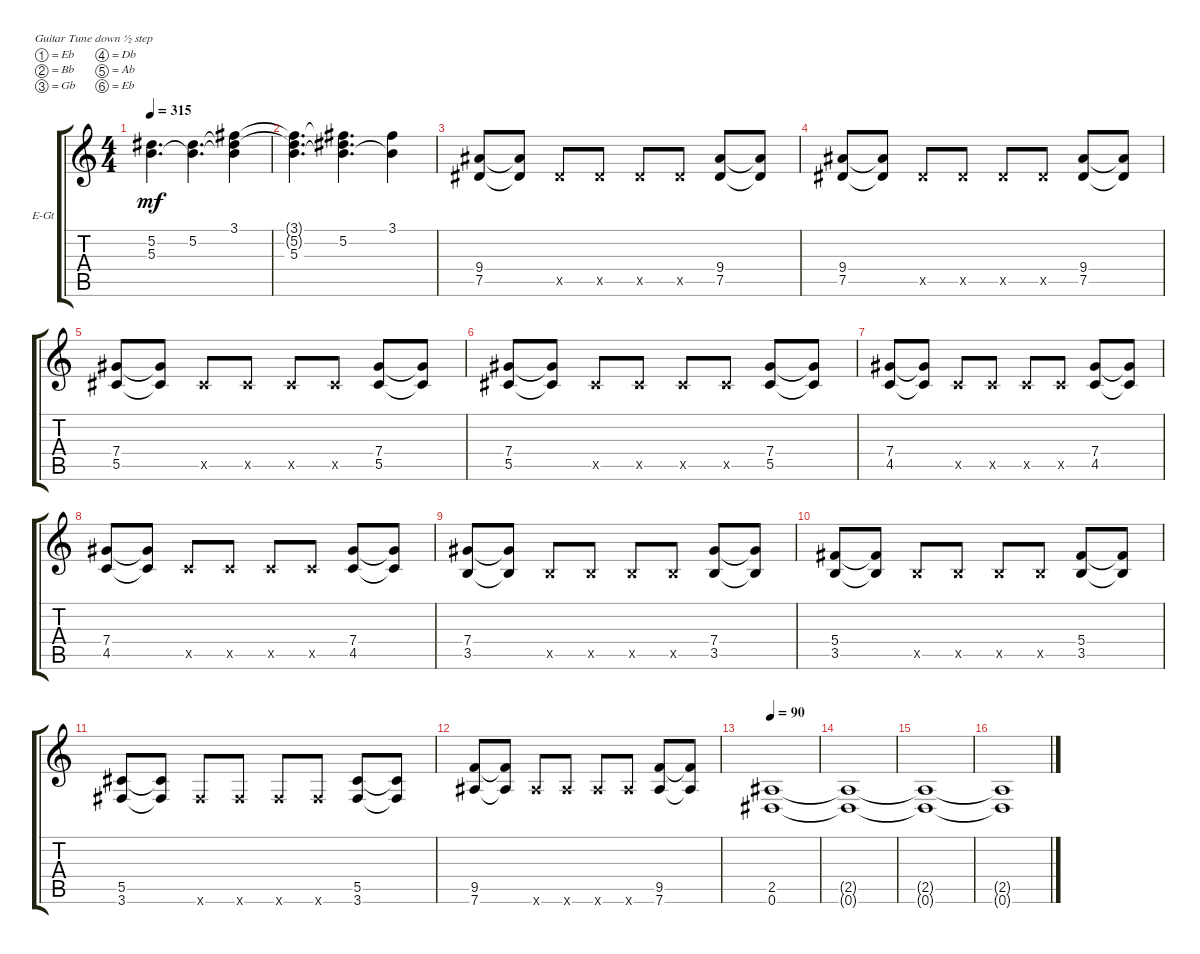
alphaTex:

\bracketExtendMode groupsimilarinstruments
\firstSystemTrackNameOrientation horizontal
\otherSystemsTrackNameOrientation horizontal
\track ("right" "E-Gt") {instrument distortionguitar}
\staff {score tabs}
\tuning (Eb4 Bb3 Gb3 Db3 Ab2 Eb2)
\ts (4 4)
\tempo 315
\clef g2
\ks c
(5.3 5.2{t}).4{d dy mf} (5.2 5.3{t}).4{d} (3.1 5.3{t} 5.2{t}).4 |
(5.3 3.1{t} 5.2{t}).4{d} (5.2 5.3{t} 3.1{t}).4{d} (3.1 5.3{t}).4 |
(7.5 9.4).8 (9.4{t} 7.5{t}).8 7.5{x}.8 7.5{x}.8 7.5{x}.8 7.5{x}.8 (7.5 9.4).8 (7.5{t} 9.4{t}).8 |
(7.5 9.4).8 (9.4{t} 7.5{t}).8 7.5{x}.8 7.5{x}.8 7.5{x}.8 7.5{x}.8 (7.5 9.4).8 (7.5{t} 9.4{t}).8 |
(5.5 7.4).8 (7.4{t} 5.5{t}).8 5.5{x}.8 5.5{x}.8 5.5{x}.8 5.5{x}.8 (5.5 7.4).8 (5.5{t} 7.4{t}).8 |
(5.5 7.4).8 (7.4{t} 5.5{t}).8 5.5{x}.8 5.5{x}.8 5.5{x}.8 5.5{x}.8 (5.5 7.4).8 (5.5{t} 7.4{t}).8 |
(4.5 7.4).8 (7.4{t} 4.5{t}).8 4.5{x}.8 4.5{x}.8 4.5{x}.8 4.5{x}.8 (4.5 7.4).8 (4.5{t} 7.4{t}).8 |
(4.5 7.4).8 (7.4{t} 4.5{t}).8 4.5{x}.8 4.5{x}.8 4.5{x}.8 4.5{x}.8 (4.5 7.4).8 (4.5{t} 7.4{t}).8 |
(7.4 3.5).8 (3.5{t} 7.4{t}).8 3.5{x}.8 3.5{x}.8 3.5{x}.8 3.5{x}.8 (3.5 7.4).8 (3.5{t} 7.4{t}).8 |
(5.4 3.5).8 (5.4{t} 3.5{t}).8 3.5{x}.8 3.5{x}.8 3.5{x}.8 3.5{x}.8 (3.5 5.4).8 (5.4{t} 3.5{t}).8 |
(3.6 5.5).8 (3.6{t} 5.5{t}).8 3.6{x}.8 3.6{x}.8 3.6{x}.8 3.6{x}.8 (3.6 5.5).8 (3.6{t} 5.5{t}).8 |
(7.6 9.5).8 (7.6{t} 9.5{t}).8 7.6{x}.8 7.6{x}.8 7.6{x}.8 7.6{x}.8 (7.6 9.5).8 (7.6{t} 9.5{t}).8 |
\tempo 90
(0.6 2.5).1 |
(2.5{t} 0.6{t}).1 |
(0.6{t} 2.5{t}).1 |
(2.5{t} 0.6{t}).1
